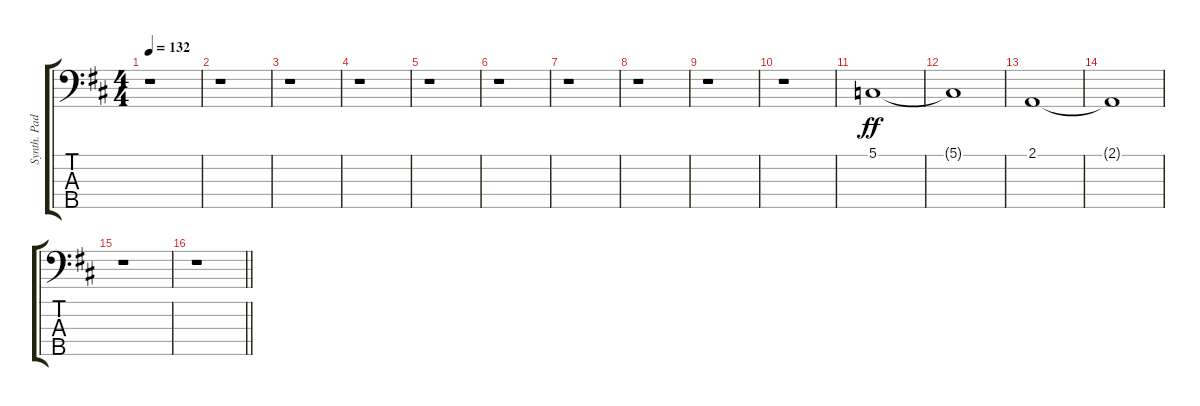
\track ("Synth. Pad VI" "Synth. Pad") {instrument pad2warm}
\staff {score tabs}
\tuning (G2 D2 A1 E1 B0) {hide}
\ts (4 4)
\tempo 132
\clef f4
\ks d
r.1{dy f} |
r.1 |
r.1 |
r.1 |
r.1 |
r.1 |
r.1 |
r.1 |
r.1 |
r.1 |
5.1.1{dy ff} |
5.1{t}.1 |
2.1.1 |
2.1{t}.1 |
r.1 |
\barLineRight lightlight
r.1
